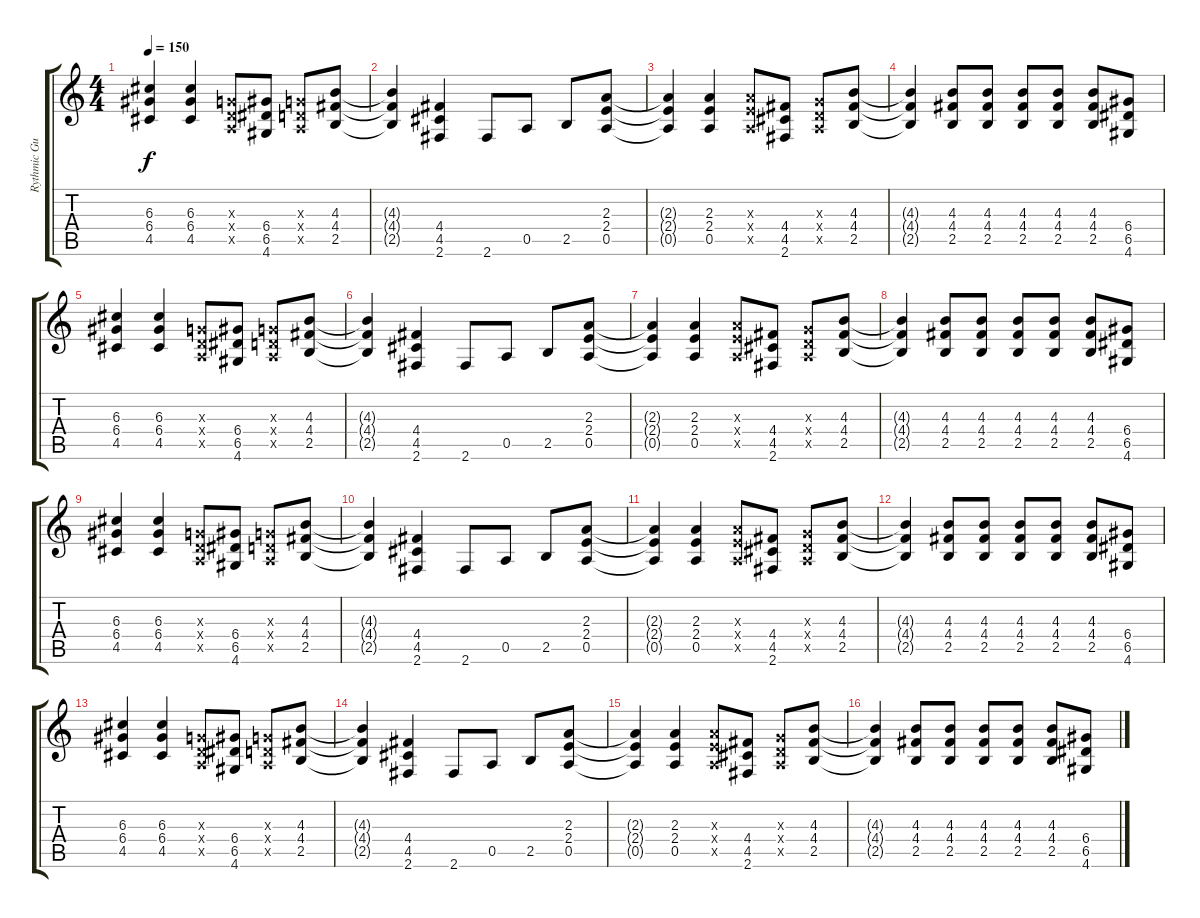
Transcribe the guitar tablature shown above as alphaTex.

\track ("Rythmic Guitar" "Rythmic Gu") {instrument overdrivenguitar}
\staff {score tabs}
\tuning (E4 B3 G3 D3 A2 E2) {hide}
\ts (4 4)
\section ("" "")
\tempo 150
\clef g2
\ks c
(6.3 6.4 4.5).4{dy f} (6.3 6.4 4.5).4 (0.3{x} 0.4{x} 0.5{x}).8 (6.4 6.5 4.6).8 (0.3{x} 0.4{x} 0.5{x}).8 (4.3 4.4 2.5).8 |
(4.3{t} 4.4{t} 2.5{t}).4 (4.4 4.5 2.6).4 2.6.8 0.5.8 2.5.8 (2.3 2.4 0.5).8 |
(2.3{t} 2.4{t} 0.5{t}).4 (2.3 2.4 0.5).4 (2.3{x} 2.4{x} 0.5{x}).8 (4.4 4.5 2.6).8 (0.3{x} 0.4{x} 0.5{x}).8 (4.3 4.4 2.5).8 |
(4.3{t} 4.4{t} 2.5{t}).4 (4.3 4.4 2.5).8 (4.3 4.4 2.5).8 (4.3 4.4 2.5).8 (4.3 4.4 2.5).8 (4.3 4.4 2.5).8 (6.4 6.5 4.6).8 |
\section ("" "")
(6.3 6.4 4.5).4 (6.3 6.4 4.5).4 (0.3{x} 0.4{x} 0.5{x}).8 (6.4 6.5 4.6).8 (0.3{x} 0.4{x} 0.5{x}).8 (4.3 4.4 2.5).8 |
(4.3{t} 4.4{t} 2.5{t}).4 (4.4 4.5 2.6).4 2.6.8 0.5.8 2.5.8 (2.3 2.4 0.5).8 |
(2.3{t} 2.4{t} 0.5{t}).4 (2.3 2.4 0.5).4 (2.3{x} 2.4{x} 0.5{x}).8 (4.4 4.5 2.6).8 (0.3{x} 0.4{x} 0.5{x}).8 (4.3 4.4 2.5).8 |
(4.3{t} 4.4{t} 2.5{t}).4 (4.3 4.4 2.5).8 (4.3 4.4 2.5).8 (4.3 4.4 2.5).8 (4.3 4.4 2.5).8 (4.3 4.4 2.5).8 (6.4 6.5 4.6).8 |
\section ("" "")
(6.3 6.4 4.5).4 (6.3 6.4 4.5).4 (0.3{x} 0.4{x} 0.5{x}).8 (6.4 6.5 4.6).8 (0.3{x} 0.4{x} 0.5{x}).8 (4.3 4.4 2.5).8 |
(4.3{t} 4.4{t} 2.5{t}).4 (4.4 4.5 2.6).4 2.6.8 0.5.8 2.5.8 (2.3 2.4 0.5).8 |
(2.3{t} 2.4{t} 0.5{t}).4 (2.3 2.4 0.5).4 (2.3{x} 2.4{x} 0.5{x}).8 (4.4 4.5 2.6).8 (0.3{x} 0.4{x} 0.5{x}).8 (4.3 4.4 2.5).8 |
(4.3{t} 4.4{t} 2.5{t}).4 (4.3 4.4 2.5).8 (4.3 4.4 2.5).8 (4.3 4.4 2.5).8 (4.3 4.4 2.5).8 (4.3 4.4 2.5).8 (6.4 6.5 4.6).8 |
\section ("" "")
(6.3 6.4 4.5).4 (6.3 6.4 4.5).4 (0.3{x} 0.4{x} 0.5{x}).8 (6.4 6.5 4.6).8 (0.3{x} 0.4{x} 0.5{x}).8 (4.3 4.4 2.5).8 |
(4.3{t} 4.4{t} 2.5{t}).4 (4.4 4.5 2.6).4 2.6.8 0.5.8 2.5.8 (2.3 2.4 0.5).8 |
(2.3{t} 2.4{t} 0.5{t}).4 (2.3 2.4 0.5).4 (2.3{x} 2.4{x} 0.5{x}).8 (4.4 4.5 2.6).8 (0.3{x} 0.4{x} 0.5{x}).8 (4.3 4.4 2.5).8 |
(4.3{t} 4.4{t} 2.5{t}).4 (4.3 4.4 2.5).8 (4.3 4.4 2.5).8 (4.3 4.4 2.5).8 (4.3 4.4 2.5).8 (4.3 4.4 2.5).8 (6.4 6.5 4.6).8
